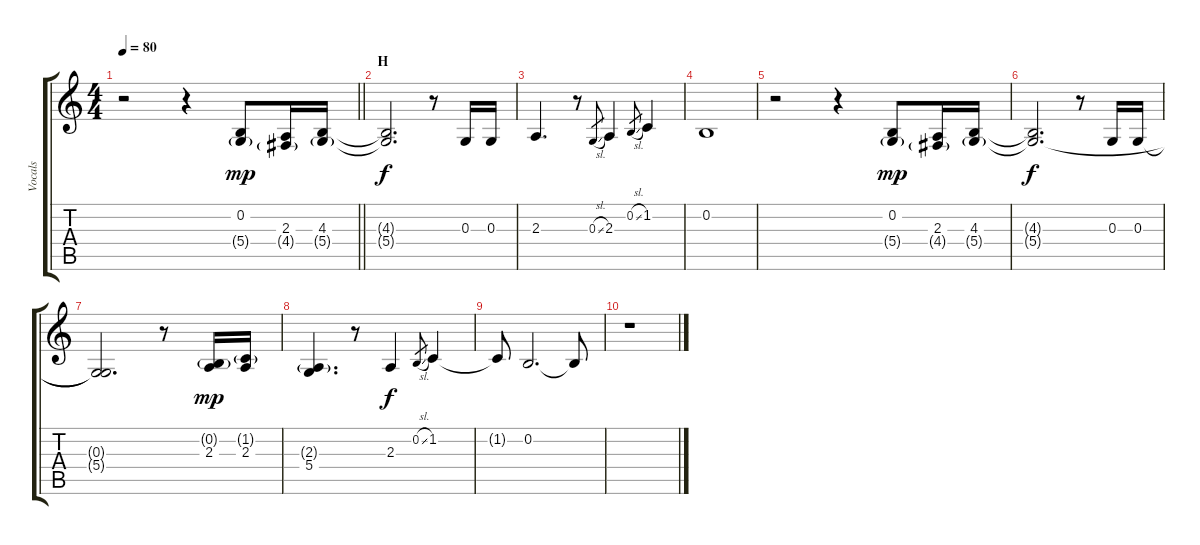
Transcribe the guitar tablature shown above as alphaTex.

\track ("Vocals" "Vocals") {instrument altosax}
\staff {score tabs}
\tuning (E4 B3 G3 D3 A2 E2) {hide}
\ts (4 4)
\tempo 80
\clef g2
\barLineRight lightlight
\ks c
r.2{dy f} r.4 (0.2 5.4{g}).8{dy mp} (2.3 4.4{g}).16 (4.3 5.4{g}).16 |
\section ("" "H")
(4.3{t} 5.4{t}).2{d dy f} r.8 0.3.16 0.3.16 |
2.3.4{d} r.8 0.3{sl}.8{gr} 2.3.4 0.2{sl}.8{gr} 1.2.4 |
0.2.1 |
r.2 r.4 (0.2 5.4{g}).8{dy mp} (2.3 4.4{g}).16 (4.3 5.4{g}).16 |
(4.3{t} 5.4{t}).2{d dy f} r.8 0.3.16 0.3.16 |
(0.3{t} 5.4{t}).2{d} r.8 (0.2{g} 2.3).16{dy mp} (1.2{g} 2.3).16 |
(2.3{g} 5.4).4{d} r.8 2.3.4{dy f} 0.2{sl}.8{gr} 1.2.4 |
1.2{t}.8 0.2.2{d} 0.2{t}.8 |
r.1
